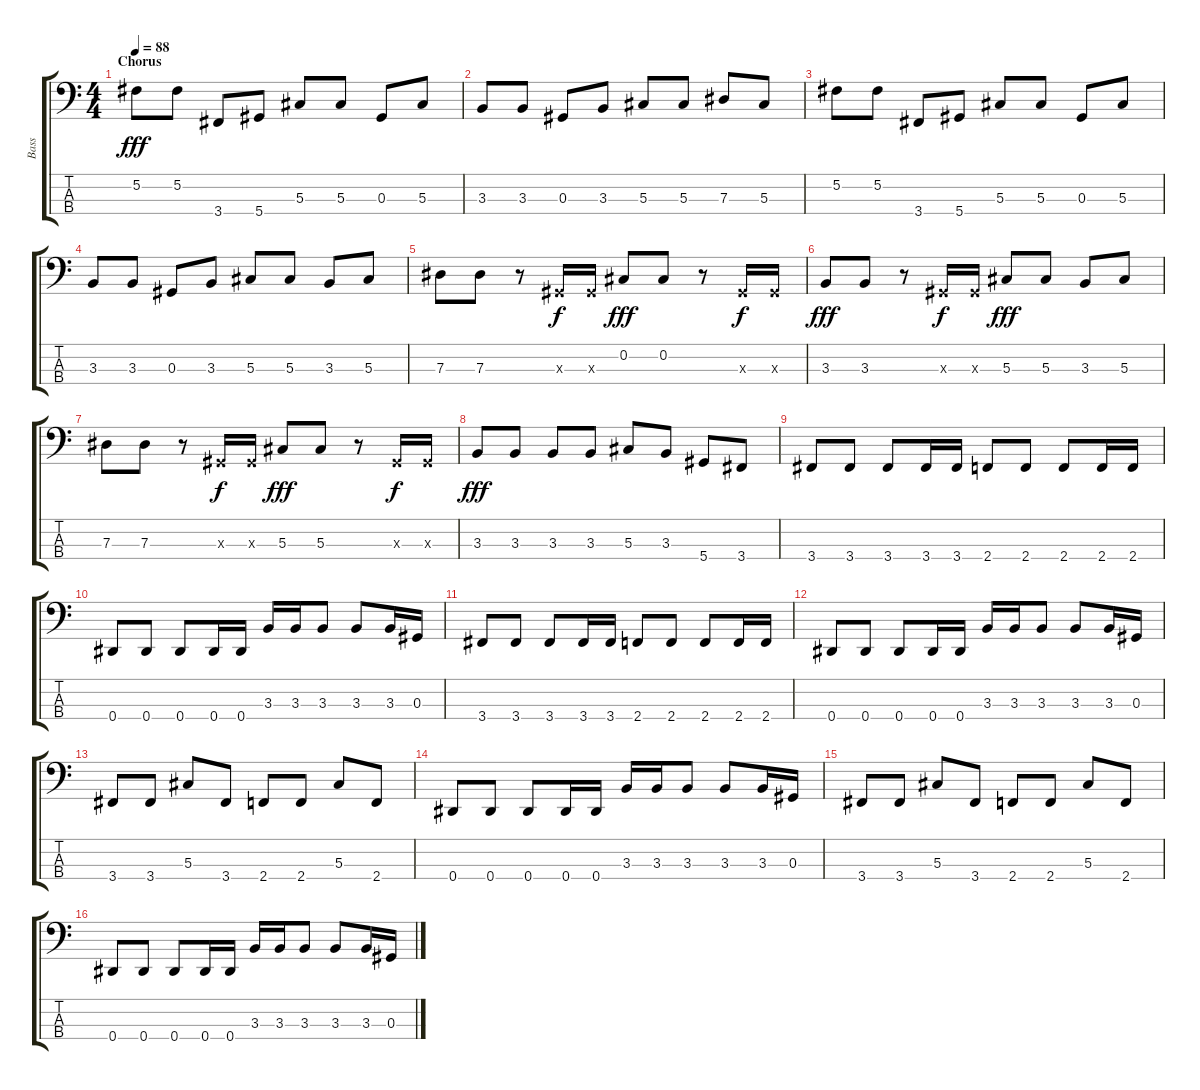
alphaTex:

\track ("Bass" "Bass") {instrument electricbassfinger}
\staff {score tabs}
\tuning (Gb2 Db2 Ab1 Eb1) {hide}
\ts (4 4)
\section ("" "Chorus")
\tempo 88
\clef f4
\ks c
5.2.8{dy fff} 5.2.8 3.4.8 5.4.8 5.3.8 5.3.8 0.3.8 5.3.8 |
3.3.8 3.3.8 0.3.8 3.3.8 5.3.8 5.3.8 7.3.8 5.3.8 |
5.2.8 5.2.8 3.4.8 5.4.8 5.3.8 5.3.8 0.3.8 5.3.8 |
3.3.8 3.3.8 0.3.8 3.3.8 5.3.8 5.3.8 3.3.8 5.3.8 |
7.3.8 7.3.8 r.8 0.3{x}.16{dy f} 0.3{x}.16 0.2.8{dy fff} 0.2.8 r.8 0.3{x}.16{dy f} 0.3{x}.16 |
3.3.8{dy fff} 3.3.8 r.8 0.3{x}.16{dy f} 0.3{x}.16 5.3.8{dy fff} 5.3.8 3.3.8 5.3.8 |
7.3.8 7.3.8 r.8 0.3{x}.16{dy f} 0.3{x}.16 5.3.8{dy fff} 5.3.8 r.8 0.3{x}.16{dy f} 0.3{x}.16 |
3.3.8{dy fff} 3.3.8 3.3.8 3.3.8 5.3.8 3.3.8 5.4.8 3.4.8 |
3.4.8 3.4.8 3.4.8 3.4.16 3.4.16 2.4.8 2.4.8 2.4.8 2.4.16 2.4.16 |
0.4.8 0.4.8 0.4.8 0.4.16 0.4.16 3.3.16 3.3.16 3.3.8 3.3.8 3.3.16 0.3.16 |
3.4.8 3.4.8 3.4.8 3.4.16 3.4.16 2.4.8 2.4.8 2.4.8 2.4.16 2.4.16 |
0.4.8 0.4.8 0.4.8 0.4.16 0.4.16 3.3.16 3.3.16 3.3.8 3.3.8 3.3.16 0.3.16 |
3.4.8 3.4.8 5.3.8 3.4.8 2.4.8 2.4.8 5.3.8 2.4.8 |
0.4.8 0.4.8 0.4.8 0.4.16 0.4.16 3.3.16 3.3.16 3.3.8 3.3.8 3.3.16 0.3.16 |
3.4.8 3.4.8 5.3.8 3.4.8 2.4.8 2.4.8 5.3.8 2.4.8 |
0.4.8 0.4.8 0.4.8 0.4.16 0.4.16 3.3.16 3.3.16 3.3.8 3.3.8 3.3.16 0.3.16
